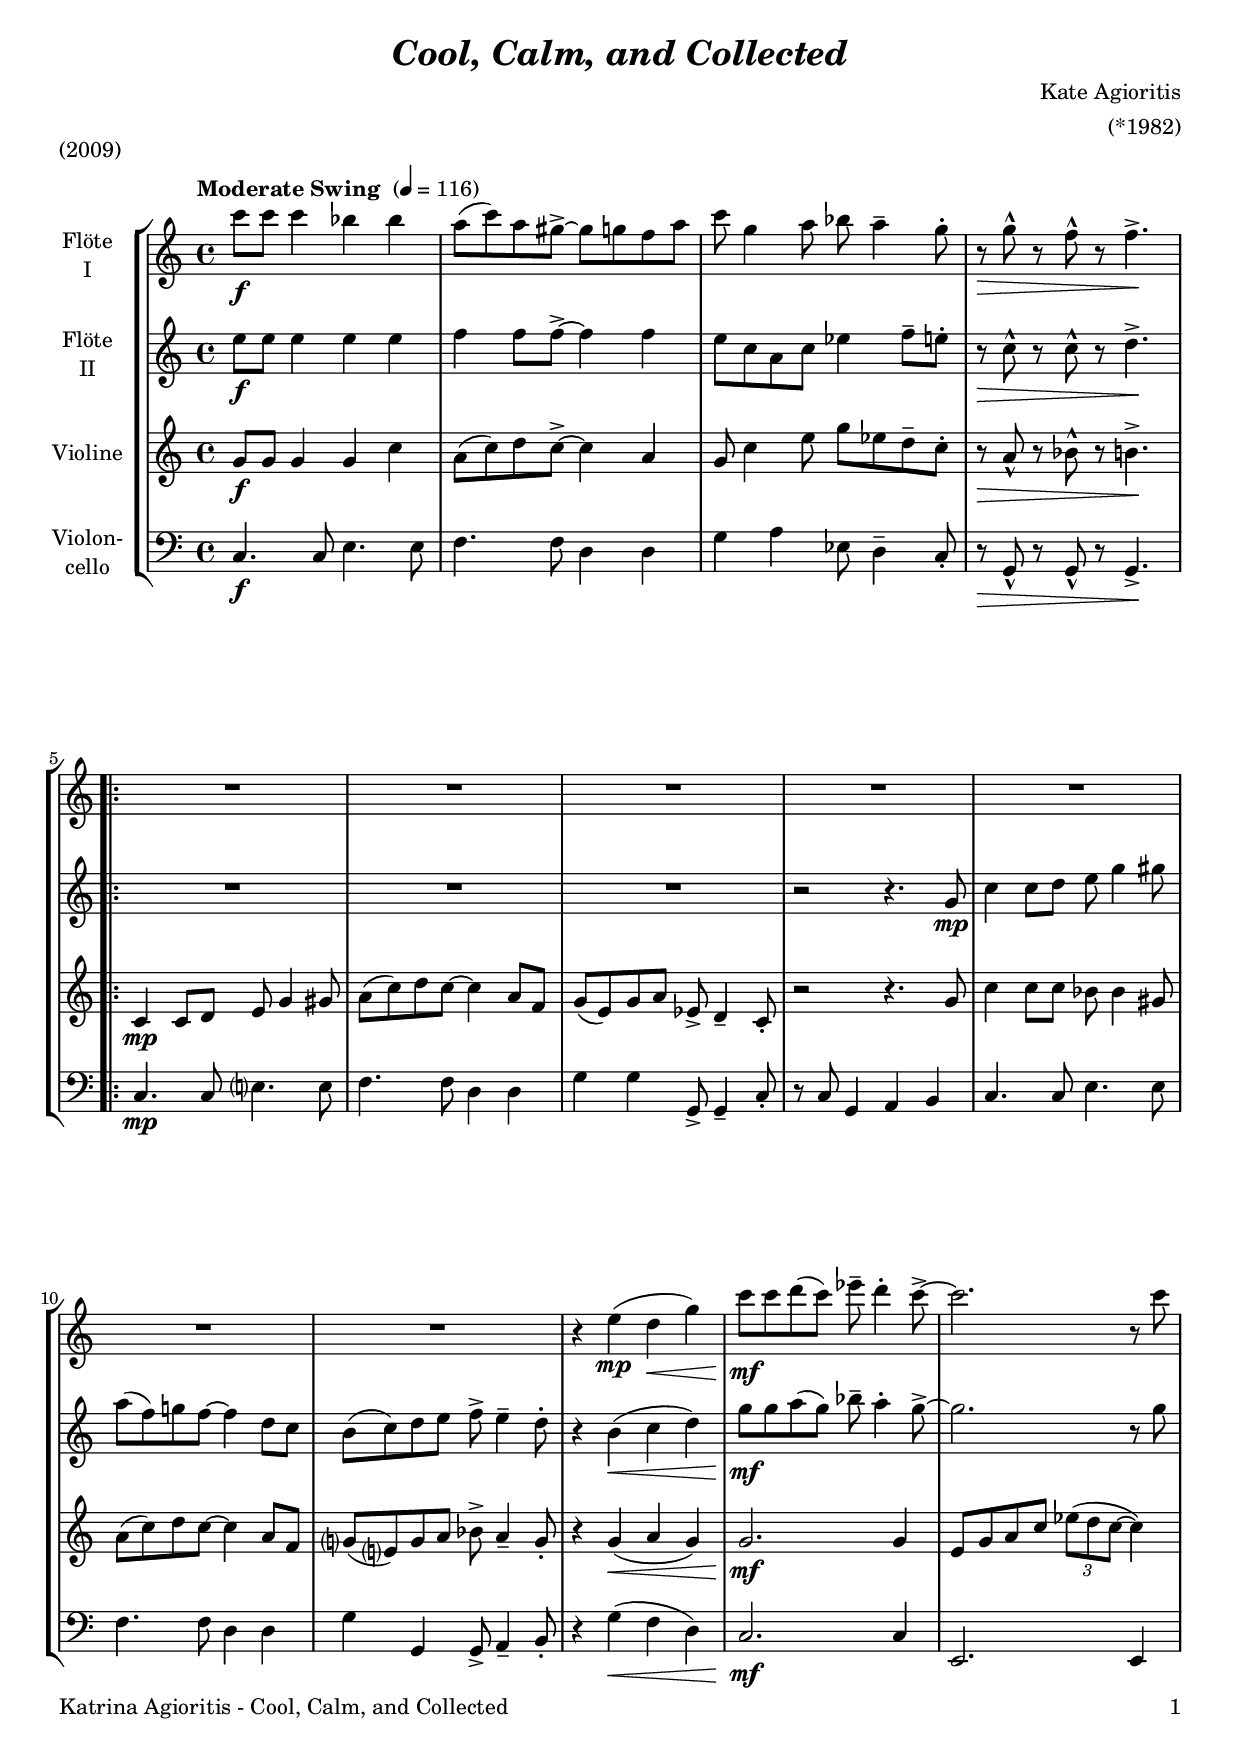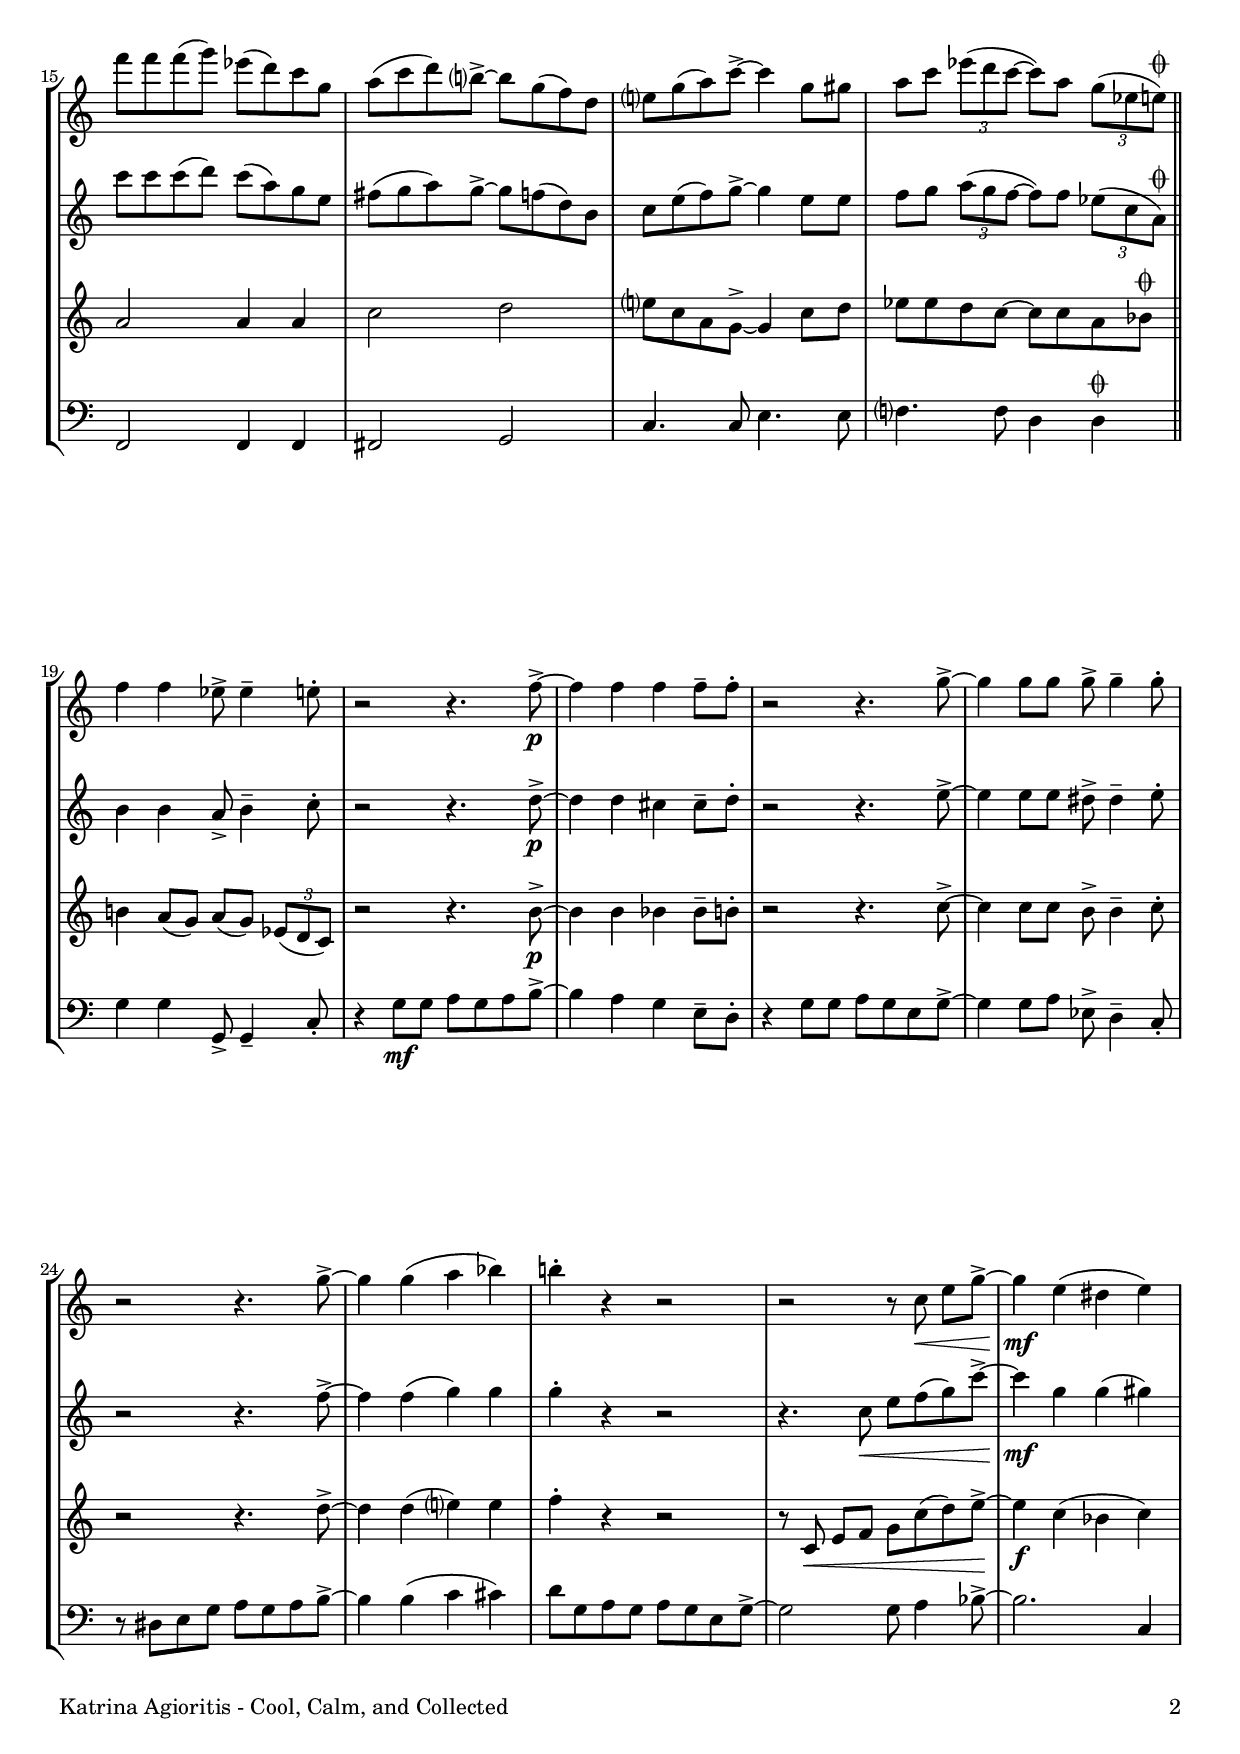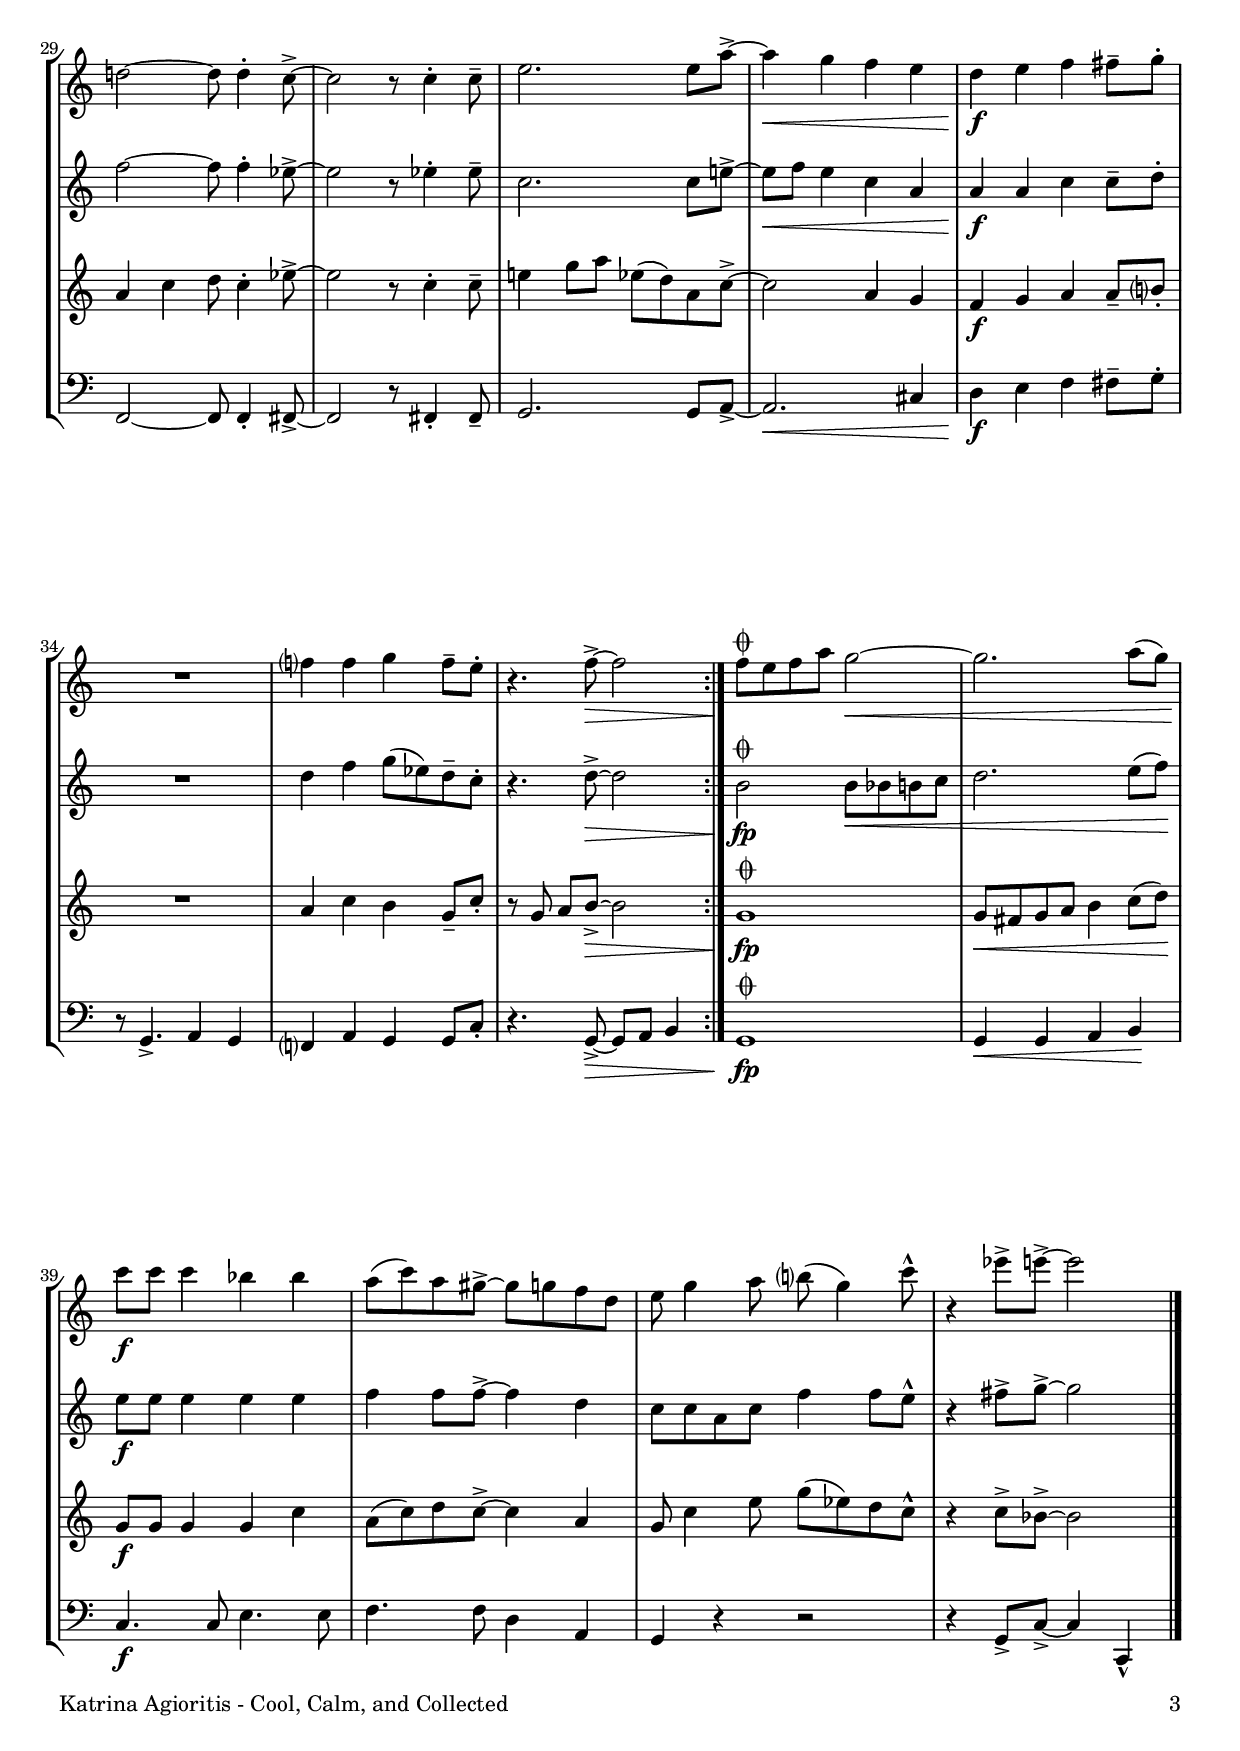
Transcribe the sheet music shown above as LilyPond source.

\version "2.24.4"
\include "deutsch.ly"
  
#(set-global-staff-size 19)

\header {
  title     = \markup \bold \italic "Cool, Calm, and Collected"
  composer  = "Kate Agioritis"
  arranger  = "(*1982)"
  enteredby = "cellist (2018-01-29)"
  piece     = "(2009)"
}

voiceconsts = {
  \key g \major
  \time 4/4
  \clef "treble"
%  \numericTimeSignature
  \compressEmptyMeasures
  % Set default beaming for all staves
% \set Timing.beamExceptions = #'()
% \set Timing.baseMoment     = #(ly:make-moment 1 4)
% \set Timing.beatStructure  = #'(1 1 1)
  \tempo "Moderate Swing " 4=116
}

mifl = "flute"
mivl = "violin"
mivc = "cello"

va = \relative c''' {
  \voiceconsts

  g8\f g g4 f f
  e8( g) e dis~-> dis d c e
  g d4 e8 f e4-- d8-.
  r\> d-^ r c-^ r c4.->\!
  
  \repeat volta 2 {
    R1*7
    r4 h(\mp a\< d)
    g8\!\mf g a( g) b-- a4-. g8~->
    g2. r8 g

    c c c( d) b( a) g d
    e( g a) fis?~-> fis d( c) a
    h? d( e) g~-> g4 d8 dis
    e g \tuplet 3/2 4 { b( a g~ } g) e \tuplet 3/2 4 { d( b h) \coda } \bar "||"

    c4 c b8-> b4-- h8-.
    r2 r4. c8~->\p
    c4 c c c8-- c-.
    r2 r4. d8~->
    d4 d8 d d-> d4-- d8-.

    r2 r4. d8~->
    d4 d( e f)
    fis!-. r r2
    r r8 g,\< h[ d]~->
    d4\!\mf h( ais h)
    a!2~ a8 a4-. g8~->

    g2 r8 g4-. g8--
    h2. h8 e~->
    e4\< d c h

    a\!\f h c cis8-- d-.
    R1
    c?4 c d c8-- h-.
    r4. c8~->\> c2    
  }
  c8\! \coda h c e d2~\<
  d2. e8( d)
  g\!\f g g4 f f

  e8( g) e dis~-> dis d c a
  h d4 e8 fis?( d4) g8-^
  r4 b8-> h~-> h2 \bar "|."
}

\include "v2.ily"
vc = \relative c' {
  \voiceconsts

  d8\f d d4 d g
  e8( g) a g~-> g4 e
  d8 g4 h8 d b a-- g-.
  r\> e-^ r f-^ r fis4.->\!
  
  \repeat volta 2 {
    g,4\mp g8 a h d4 dis8
    e( g) a g~ g4 e8 c
    d( h) d e b-> a4-- g8-.
    r2 r4. d'8
    g4 g8 g f f4 dis8

    e( g) a g~ g4 e8 c
    d?( h?) d e f-> e4-- d8-.
    r4 d(\< e d)
    d2.\!\mf d4
    h8 d e g \tuplet 3/2 4 { b( a g~ } g4)

    e2 e4 e
    g2 a
    h?8 g e d~-> d4 g8 a
    b b a g~ g g e f \coda \bar "||"

    fis!4 e8( d) e( d) \tuplet 3/2 4 { b( a g) }
    r2 r4. fis'8~->\p
    fis4 fis f f8-- fis-.
    r2 r4. g8~->
    g4 g8 g fis-> fis4-- g8-.

    r2 r4. a8~->
    a4 a( h?) h
    c-. r r2
    r8 g,\< h[ c] d g( a) h~->\!
    h4\f g( f g)

    e g a8 g4-. b8~->
    b2 r8 g4-. g8--
    h!4 d8 e b( a) e g~->
    g2 e4 d

    c\f d e e8-- fis?-.
    R1
    e4 g fis d8-- g-.
    r d e[ fis]~->\> fis2
  }

  d1\!\fp \coda
  d8\< cis d e fis4 g8( a)\!
  d,\f d d4 d g

  e8( g) a g~-> g4 e
  d8 g4 h8 d( b) a g-^
  r4 g8-> f~-> f2 \bar "|."
}

vd = \relative c' {
  \voiceconsts
  \clef "bass"

  g4.\f g8 h4. h8
  c4. c8 a4 a
  d e b8 a4-- g8-.
  r\> d-^ r d-^ r d4.->\!
  
  \repeat volta 2 {
    g4.\mp g8 h?4. h8
    c4. c8 a4 a
    d d d,8-> d4-- g8-.
    r g d4 e fis
    g4. g8 h4. h8

    c4. c8 a4 a
    d d, d8-> e4-- fis8-.
    r4 d'(\< c a)
    g2.\!\mf g4
    h,2. h4

    c2 c4 c
    cis2 d
    g4. g8 h4. h8
    c?4. c8 a4 a \coda \bar "||"

    d d d,8-> d4-- g8-.
    r4 d'8\mf d e d e fis~->
    fis4 e d h8-- a-.
    r4 d8 d e d h d~->
    d4 d8 e b-> a4-- g8-.

    r ais h d e d e fis~->
    fis4 fis( g gis)
    a8 d, e d e d h d~->
    d2 d8 e4 f8~->
    f2. g,4

    c,2~ c8 c4-. cis8~->
    cis2 r8 cis4-. cis8--
    d2. d8 e~->
    e2.\< gis4

    a\!\f h c cis8-- d-.
    r8 d,4.-> e4 d
    c? e d d8 g-.
    r4. d8~->\> d e fis4
  }

  d1\!\fp \coda
  d4\< d e fis\!
  g4.\f g8 h4. h8
  c4. c8 a4 e
  d r r2
  r4 d8-> g~-> g4 g,-^ \bar "|."
}


music = \new StaffGroup <<
      \new Staff {
	\set Staff.midiInstrument = \mifl
	\set Staff.instrumentName = \markup \center-column { "Flöte" "I" }
	\transpose g c' { \va }
      }

      \new Staff {
	\set Staff.midiInstrument = \mifl
	\set Staff.instrumentName = \markup \center-column { "Flöte" "II" }
	\transpose g c' { \vb }
      }

      \new Staff {
	\set Staff.midiInstrument = \mivl
	\set Staff.instrumentName = \markup \center-column { "Violine" }
	\transpose g c' { \vc }
      }

      \new Staff {
	\set Staff.midiInstrument = \mivc
	\set Staff.instrumentName = \markup \center-column { "Violon-" "cello" }
	\transpose g c { \vd }
      }
>>

\book {
  \paper {
    print-page-number = ##t
    print-first-page-number = ##t
    ragged-last-bottom = ##f
    oddHeaderMarkup = \markup \null
    evenHeaderMarkup = \markup \null
    oddFooterMarkup = \markup {
      \fill-line {
        \if \should-print-page-number
        "Katrina Agioritis - Cool, Calm, and Collected" \fromproperty #'page:page-number-string
      }
    }
    evenFooterMarkup = \oddFooterMarkup
  } \score {
    \music
    \layout {}
  }

  \score {
    \unfoldRepeats \music

    \midi {
      \context {
        \Score
      }
    }
  }
}
